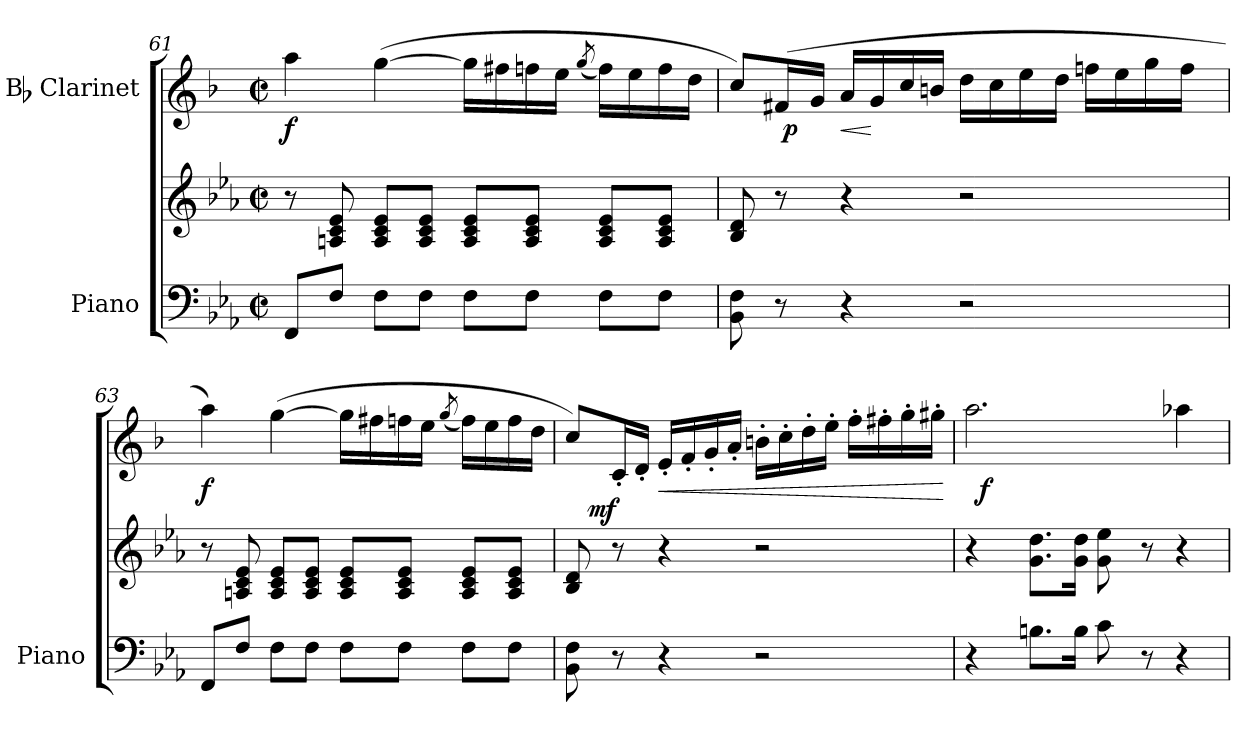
**kern	**kern	**dynam	**kern	**dynam
*part2	*part2	*part2	*part1	*part1
*staff3	*staff2	*staff2/3	*staff1	*staff1
*I"Piano	*	*	*I"Bb Clarinet	*
*I'Piano	*	*	*	*
!!LO:LB:g=z
*clefF4	*clefG2	*	*clefG2	*
*	*	*	*ITrd1c2	*
*k[b-e-a-]	*k[b-e-a-]	*	*k[b-e-a-]	*
*E-:	*E-:	*	*E-:	*
*M2/2	*M2/2	*	*M2/2	*
*met(c|)	*met(c|)	*	*met(c|)	*
=61	=61	=61	=61	=61
!	!	!	!	!LO:DY:b
8FF/L	8r	.	4gg\	f
8F/J	8An/ 8c/ 8e-/	.	.	.
8F\L	8A/ 8c/ 8e-/L	.	(>[4ff\	.
8F\J	8A/ 8c/ 8e-/J	.	.	.
8F\L	8A/ 8c/ 8e-/L	.	16ff\LL]	.
.	.	.	16een\	.
8F\J	8A/ 8c/ 8e-/J	.	16ee-X\	.
.	.	.	16dd\JJ	.
.	.	.	(<8qff/	.
8F\L	8A/ 8c/ 8e-/L	.	16ee-\LL)	.
.	.	.	16dd\	.
8F\J	8A/ 8c/ 8e-/J	.	16ee-\	.
.	.	.	16cc\JJ	.
=62	=62	=62	=62	=62
*	*	*	*^	*
8BB-\ 8F\	8B-/ 8d/	.	8b-/L)	8ryy	.
8r	8r	.	(>16en/L	256...ryy	.
!	!	!	!	!	!LO:DY:b
.	.	.	.	2ryy	p
.	.	.	16f/JJ	.	.
!	!	!	!	!	!LO:HP:b
4r	4r	.	16g/LL	.	<
.	.	.	16f/	.	[
.	.	.	16b-/	.	.
.	.	.	16an/JJ	.	.
2r	2r	.	16cc\LL	.	.
.	.	.	16b-\	.	.
.	.	.	16dd\	.	.
.	.	.	.	4ryy	.
.	.	.	16cc\JJ	.	.
.	.	.	16ee-X\LL	.	.
.	.	.	16dd\	.	.
.	.	.	16ff\	.	.
.	.	.	.	16ryy	.
.	.	.	16ee-\JJ	.	.
.	.	.	.	32ryy	.
.	.	.	.	64ryy	.
.	.	.	.	128ryy	.
.	.	.	.	2048ryy	.
=63	=63	=63	=63	=63	=63
!	!	!	!	!	!LO:DY:b
*	*	*	*v	*v	*
8FF/L	8r	.	4gg\)	f
8F/J	8An/ 8c/ 8e-/	.	.	.
8F\L	8A/ 8c/ 8e-/L	.	(>[4ff\	.
8F\J	8A/ 8c/ 8e-/J	.	.	.
8F\L	8A/ 8c/ 8e-/L	.	16ff\LL]	.
.	.	.	16een\	.
8F\J	8A/ 8c/ 8e-/J	.	16ee-X\	.
.	.	.	16dd\JJ	.
.	.	.	(<8qff/	.
8F\L	8A/ 8c/ 8e-/L	.	16ee-\LL)	.
.	.	.	16dd\	.
8F\J	8A/ 8c/ 8e-/J	.	16ee-\	.
.	.	.	16cc\JJ	.
=64	=64	=64	=64	=64
*	*^	*	*	*
8BB-\ 8F\	8B-/ 8d/	16ryy	.	8b-/L)	.
!	!	!	!LO:DY:a	!	!
.	.	2...ryy	mf	.	.
8r	8r	.	.	16B-'</L	.
.	.	.	.	16c'</JJ	.
!	!	!	!	!	!LO:HP:b
4r	4r	.	.	16d'</LL	<
.	.	.	.	16e-'</	.
.	.	.	.	16f'</	.
.	.	.	.	16g'</JJ	.
2r	2r	.	.	16an'>\LL	.
.	.	.	.	16b-'>\	.
.	.	.	.	16cc'>\	.
.	.	.	.	16dd'>\JJ	.
.	.	.	.	16ee-'>\LL	.
.	.	.	.	16een'>\	.
.	.	.	.	16ff'>\	.
.	.	.	.	16ff#X'>\JJ	.
.	.	.	.	.	[
*	*v	*v	*	*	*
!!LO:LB:g=z
=65	=65	=65	=65	=65
*	*	*	*^	*
4r	4r	.	2.gg\	32ryy	.
!	!	!	!	!	!LO:DY:b
.	.	.	.	2ryy	f
8.Bn\L	8.g\ 8.dd\L	.	.	.	.
16B\Jk	16g\ 16dd\Jk	.	.	.	.
8c\	8g\ 8ee-\	.	.	.	.
.	.	.	.	4...ryy	.
8r	8r	.	.	.	.
4r	4r	.	4gg-X\	.	.
*	*	*	*v	*v	*
=	=	=	=	=
*-	*-	*-	*-	*-
